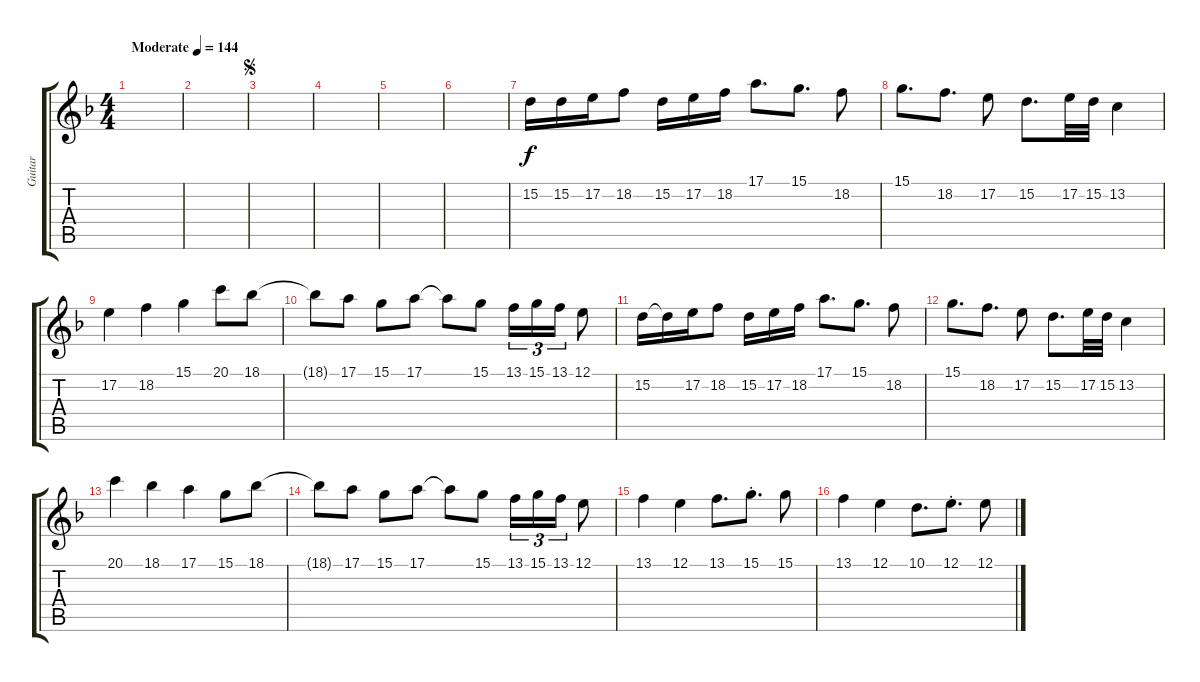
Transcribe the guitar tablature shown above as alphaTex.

\track ("Guitar" "Guitar") {instrument percussiveorgan}
\staff {score tabs}
\tuning (E4 B3 G3 D3 A2 E2) {hide}
\ts (4 4)
\tempo (144 "Moderate")
\clef g2
\ks f
|
|
\jump segno
|
|
|
|
15.2.16 15.2.16 17.2.16 18.2.8 15.2.16 17.2.16 18.2.16 17.1.8{d} 15.1.8{d} 18.2.8 |
15.1.8{d} 18.2.8{d} 17.2.8 15.2.8{d} 17.2.32 15.2.32 13.2.4 |
17.2.4 18.2.4 15.1.4 20.1.8 18.1.8 |
18.1{t}.8 17.1.8 15.1.8 17.1.8 17.1{t}.8 15.1.8 13.1.16{tu (3 2)} 15.1.16{tu (3 2)} 13.1.16{tu (3 2)} 12.1.8 |
15.2.16 15.2{t}.16 17.2.16 18.2.8 15.2.16 17.2.16 18.2.16 17.1.8{d} 15.1.8{d} 18.2.8 |
15.1.8{d} 18.2.8{d} 17.2.8 15.2.8{d} 17.2.32 15.2.32 13.2.4 |
20.1.4 18.1.4 17.1.4 15.1.8 18.1.8 |
18.1{t}.8 17.1.8 15.1.8 17.1.8 17.1{t}.8 15.1.8 13.1.16{tu (3 2)} 15.1.16{tu (3 2)} 13.1.16{tu (3 2)} 12.1.8 |
13.1.4 12.1.4 13.1.8{d} 15.1{st}.8{d} 15.1.8 |
13.1.4 12.1.4 10.1.8{d} 12.1{st}.8{d} 12.1.8
